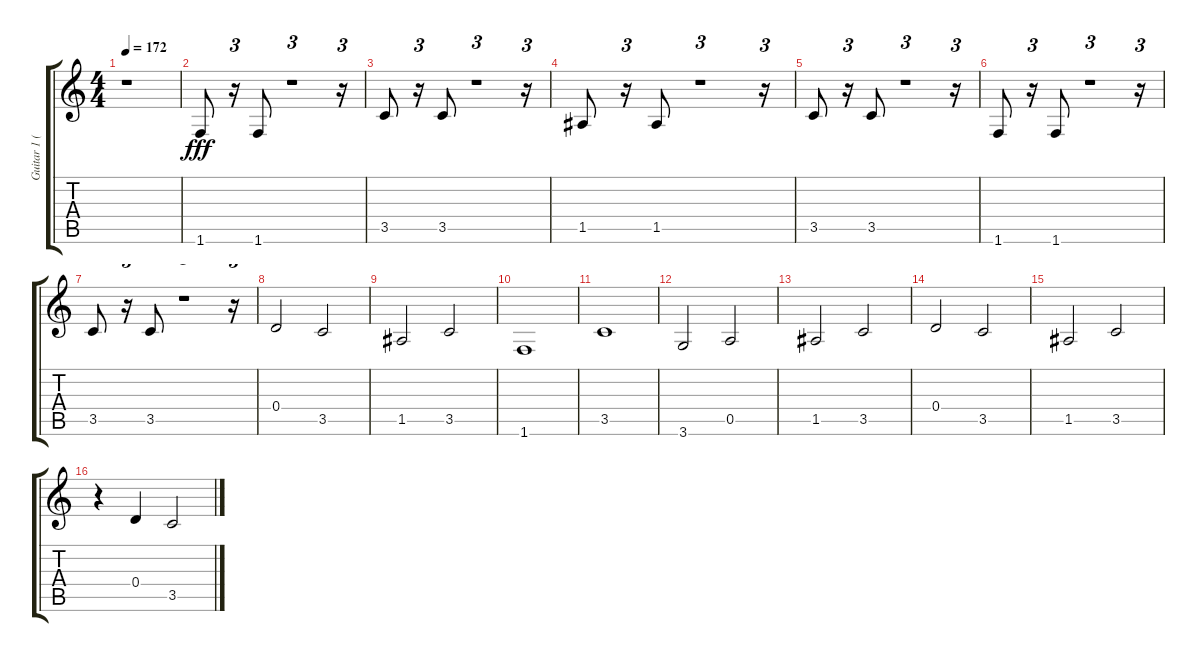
\track ("Guitar 1 (Same)" "Guitar 1 (") {instrument acousticguitarnylon}
\staff {score tabs}
\tuning (E4 B3 G3 D3 A2 E2) {hide}
\ts (4 4)
\tempo 172
\clef g2
\ks c
r.1{dy fff} |
1.6.8 r.16{tu (3 2)} 1.6.8 r.1{tu (3 2)} r.16{tu (3 2)} |
3.5.8 r.16{tu (3 2)} 3.5.8 r.1{tu (3 2)} r.16{tu (3 2)} |
1.5.8 r.16{tu (3 2)} 1.5.8 r.1{tu (3 2)} r.16{tu (3 2)} |
3.5.8 r.16{tu (3 2)} 3.5.8 r.1{tu (3 2)} r.16{tu (3 2)} |
1.6.8 r.16{tu (3 2)} 1.6.8 r.1{tu (3 2)} r.16{tu (3 2)} |
3.5.8 r.16{tu (3 2)} 3.5.8 r.1{tu (3 2)} r.16{tu (3 2)} |
0.4.2 3.5.2 |
1.5.2 3.5.2 |
1.6.1 |
3.5.1 |
3.6.2 0.5.2 |
1.5.2 3.5.2 |
0.4.2 3.5.2 |
1.5.2 3.5.2 |
r.4 0.4.4 3.5.2
